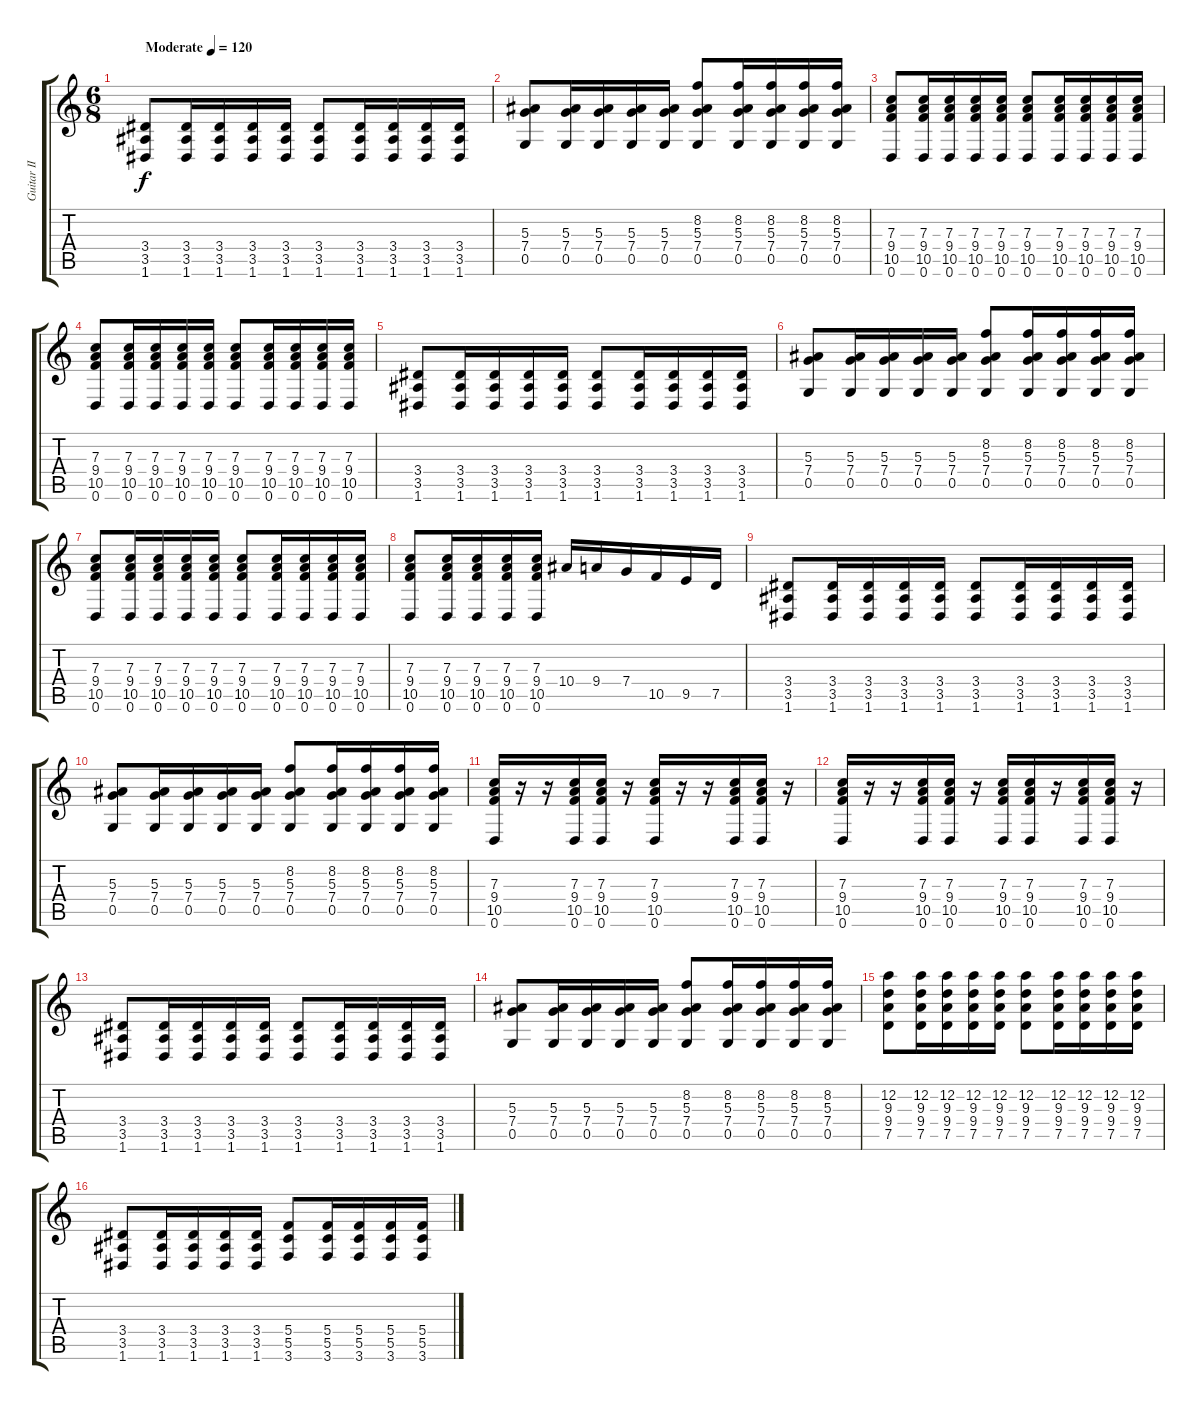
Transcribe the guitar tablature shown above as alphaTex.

\track ("Guitar II" "Guitar II") {instrument distortionguitar}
\staff {score tabs}
\tuning (D4 A3 F3 C3 G2 D2) {hide}
\ts (6 8)
\tempo (120 "Moderate")
\clef g2
\ks c
(3.4 3.5 1.6).8{dy f instrument distortionguitar} (3.4 3.5 1.6).16 (3.4 3.5 1.6).16 (3.4 3.5 1.6).16 (3.4 3.5 1.6).16 (3.4 3.5 1.6).8 (3.4 3.5 1.6).16 (3.4 3.5 1.6).16 (3.4 3.5 1.6).16 (3.4 3.5 1.6).16 |
(5.3 7.4 0.5).8 (5.3 7.4 0.5).16 (5.3 7.4 0.5).16 (5.3 7.4 0.5).16 (5.3 7.4 0.5).16 (8.2 5.3 7.4 0.5).8 (8.2 5.3 7.4 0.5).16 (8.2 5.3 7.4 0.5).16 (8.2 5.3 7.4 0.5).16 (8.2 5.3 7.4 0.5).16 |
(7.3 9.4 10.5 0.6).8 (7.3 9.4 10.5 0.6).16 (7.3 9.4 10.5 0.6).16 (7.3 9.4 10.5 0.6).16 (7.3 9.4 10.5 0.6).16 (7.3 9.4 10.5 0.6).8 (7.3 9.4 10.5 0.6).16 (7.3 9.4 10.5 0.6).16 (7.3 9.4 10.5 0.6).16 (7.3 9.4 10.5 0.6).16 |
(7.3 9.4 10.5 0.6).8 (7.3 9.4 10.5 0.6).16 (7.3 9.4 10.5 0.6).16 (7.3 9.4 10.5 0.6).16 (7.3 9.4 10.5 0.6).16 (7.3 9.4 10.5 0.6).8 (7.3 9.4 10.5 0.6).16 (7.3 9.4 10.5 0.6).16 (7.3 9.4 10.5 0.6).16 (7.3 9.4 10.5 0.6).16 |
(3.4 3.5 1.6).8 (3.4 3.5 1.6).16 (3.4 3.5 1.6).16 (3.4 3.5 1.6).16 (3.4 3.5 1.6).16 (3.4 3.5 1.6).8 (3.4 3.5 1.6).16 (3.4 3.5 1.6).16 (3.4 3.5 1.6).16 (3.4 3.5 1.6).16 |
(5.3 7.4 0.5).8 (5.3 7.4 0.5).16 (5.3 7.4 0.5).16 (5.3 7.4 0.5).16 (5.3 7.4 0.5).16 (8.2 5.3 7.4 0.5).8 (8.2 5.3 7.4 0.5).16 (8.2 5.3 7.4 0.5).16 (8.2 5.3 7.4 0.5).16 (8.2 5.3 7.4 0.5).16 |
(7.3 9.4 10.5 0.6).8 (7.3 9.4 10.5 0.6).16 (7.3 9.4 10.5 0.6).16 (7.3 9.4 10.5 0.6).16 (7.3 9.4 10.5 0.6).16 (7.3 9.4 10.5 0.6).8 (7.3 9.4 10.5 0.6).16 (7.3 9.4 10.5 0.6).16 (7.3 9.4 10.5 0.6).16 (7.3 9.4 10.5 0.6).16 |
(7.3 9.4 10.5 0.6).8 (7.3 9.4 10.5 0.6).16 (7.3 9.4 10.5 0.6).16 (7.3 9.4 10.5 0.6).16 (7.3 9.4 10.5 0.6).16 10.4.16 9.4.16 7.4.16 10.5.16 9.5.16 7.5.16 |
(3.4 3.5 1.6).8 (3.4 3.5 1.6).16 (3.4 3.5 1.6).16 (3.4 3.5 1.6).16 (3.4 3.5 1.6).16 (3.4 3.5 1.6).8 (3.4 3.5 1.6).16 (3.4 3.5 1.6).16 (3.4 3.5 1.6).16 (3.4 3.5 1.6).16 |
(5.3 7.4 0.5).8 (5.3 7.4 0.5).16 (5.3 7.4 0.5).16 (5.3 7.4 0.5).16 (5.3 7.4 0.5).16 (8.2 5.3 7.4 0.5).8 (8.2 5.3 7.4 0.5).16 (8.2 5.3 7.4 0.5).16 (8.2 5.3 7.4 0.5).16 (8.2 5.3 7.4 0.5).16 |
(7.3 9.4 10.5 0.6).16 r.16 r.16 (7.3 9.4 10.5 0.6).16 (7.3 9.4 10.5 0.6).16 r.16 (7.3 9.4 10.5 0.6).16 r.16 r.16 (7.3 9.4 10.5 0.6).16 (7.3 9.4 10.5 0.6).16 r.16 |
(7.3 9.4 10.5 0.6).16 r.16 r.16 (7.3 9.4 10.5 0.6).16 (7.3 9.4 10.5 0.6).16 r.16 (7.3 9.4 10.5 0.6).16 (7.3 9.4 10.5 0.6).16 r.16 (7.3 9.4 10.5 0.6).16 (7.3 9.4 10.5 0.6).16 r.16 |
(3.4 3.5 1.6).8 (3.4 3.5 1.6).16 (3.4 3.5 1.6).16 (3.4 3.5 1.6).16 (3.4 3.5 1.6).16 (3.4 3.5 1.6).8 (3.4 3.5 1.6).16 (3.4 3.5 1.6).16 (3.4 3.5 1.6).16 (3.4 3.5 1.6).16 |
(5.3 7.4 0.5).8 (5.3 7.4 0.5).16 (5.3 7.4 0.5).16 (5.3 7.4 0.5).16 (5.3 7.4 0.5).16 (8.2 5.3 7.4 0.5).8 (8.2 5.3 7.4 0.5).16 (8.2 5.3 7.4 0.5).16 (8.2 5.3 7.4 0.5).16 (8.2 5.3 7.4 0.5).16 |
(12.2 9.3 9.4 7.5).8 (12.2 9.3 9.4 7.5).16 (12.2 9.3 9.4 7.5).16 (12.2 9.3 9.4 7.5).16 (12.2 9.3 9.4 7.5).16 (12.2 9.3 9.4 7.5).8 (12.2 9.3 9.4 7.5).16 (12.2 9.3 9.4 7.5).16 (12.2 9.3 9.4 7.5).16 (12.2 9.3 9.4 7.5).16 |
(3.4 3.5 1.6).8 (3.4 3.5 1.6).16 (3.4 3.5 1.6).16 (3.4 3.5 1.6).16 (3.4 3.5 1.6).16 (5.4 5.5 3.6).8 (5.4 5.5 3.6).16 (5.4 5.5 3.6).16 (5.4 5.5 3.6).16 (5.4 5.5 3.6).16
